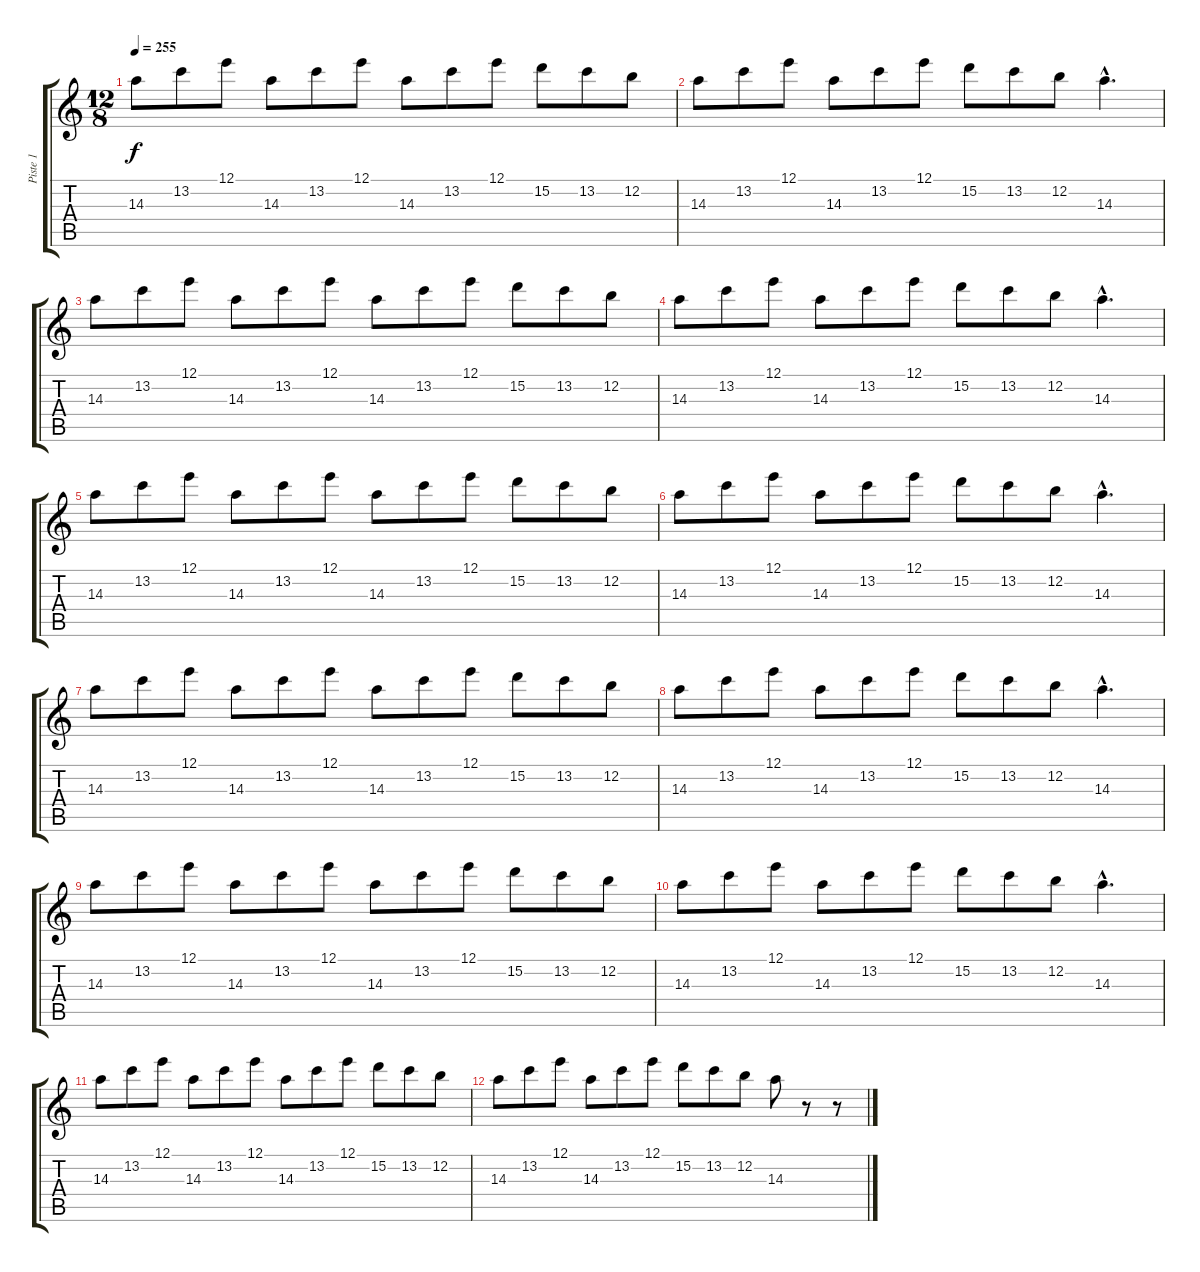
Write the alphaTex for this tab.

\track ("Piste 1" "Piste 1") {instrument overdrivenguitar}
\staff {score tabs}
\tuning (E4 B3 G3 D3 A2 E2) {hide}
\ts (12 8)
\tempo 255
\clef g2
\ks c
14.3.8{dy f} 13.2.8 12.1.8 14.3.8 13.2.8 12.1.8 14.3.8 13.2.8 12.1.8 15.2.8 13.2.8 12.2.8 |
14.3.8 13.2.8 12.1.8 14.3.8 13.2.8 12.1.8 15.2.8 13.2.8 12.2.8 14.3{hac}.4{d} |
14.3.8 13.2.8 12.1.8 14.3.8 13.2.8 12.1.8 14.3.8 13.2.8 12.1.8 15.2.8 13.2.8 12.2.8 |
14.3.8 13.2.8 12.1.8 14.3.8 13.2.8 12.1.8 15.2.8 13.2.8 12.2.8 14.3{hac}.4{d} |
14.3.8 13.2.8 12.1.8 14.3.8 13.2.8 12.1.8 14.3.8 13.2.8 12.1.8 15.2.8 13.2.8 12.2.8 |
14.3.8 13.2.8 12.1.8 14.3.8 13.2.8 12.1.8 15.2.8 13.2.8 12.2.8 14.3{hac}.4{d} |
14.3.8 13.2.8 12.1.8 14.3.8 13.2.8 12.1.8 14.3.8 13.2.8 12.1.8 15.2.8 13.2.8 12.2.8 |
14.3.8 13.2.8 12.1.8 14.3.8 13.2.8 12.1.8 15.2.8 13.2.8 12.2.8 14.3{hac}.4{d} |
14.3.8 13.2.8 12.1.8 14.3.8 13.2.8 12.1.8 14.3.8 13.2.8 12.1.8 15.2.8 13.2.8 12.2.8 |
14.3.8 13.2.8 12.1.8 14.3.8 13.2.8 12.1.8 15.2.8 13.2.8 12.2.8 14.3{hac}.4{d} |
14.3.8 13.2.8 12.1.8 14.3.8 13.2.8 12.1.8 14.3.8 13.2.8 12.1.8 15.2.8 13.2.8 12.2.8 |
14.3.8 13.2.8 12.1.8 14.3.8 13.2.8 12.1.8 15.2.8 13.2.8 12.2.8 14.3.8 r.8 r.8
